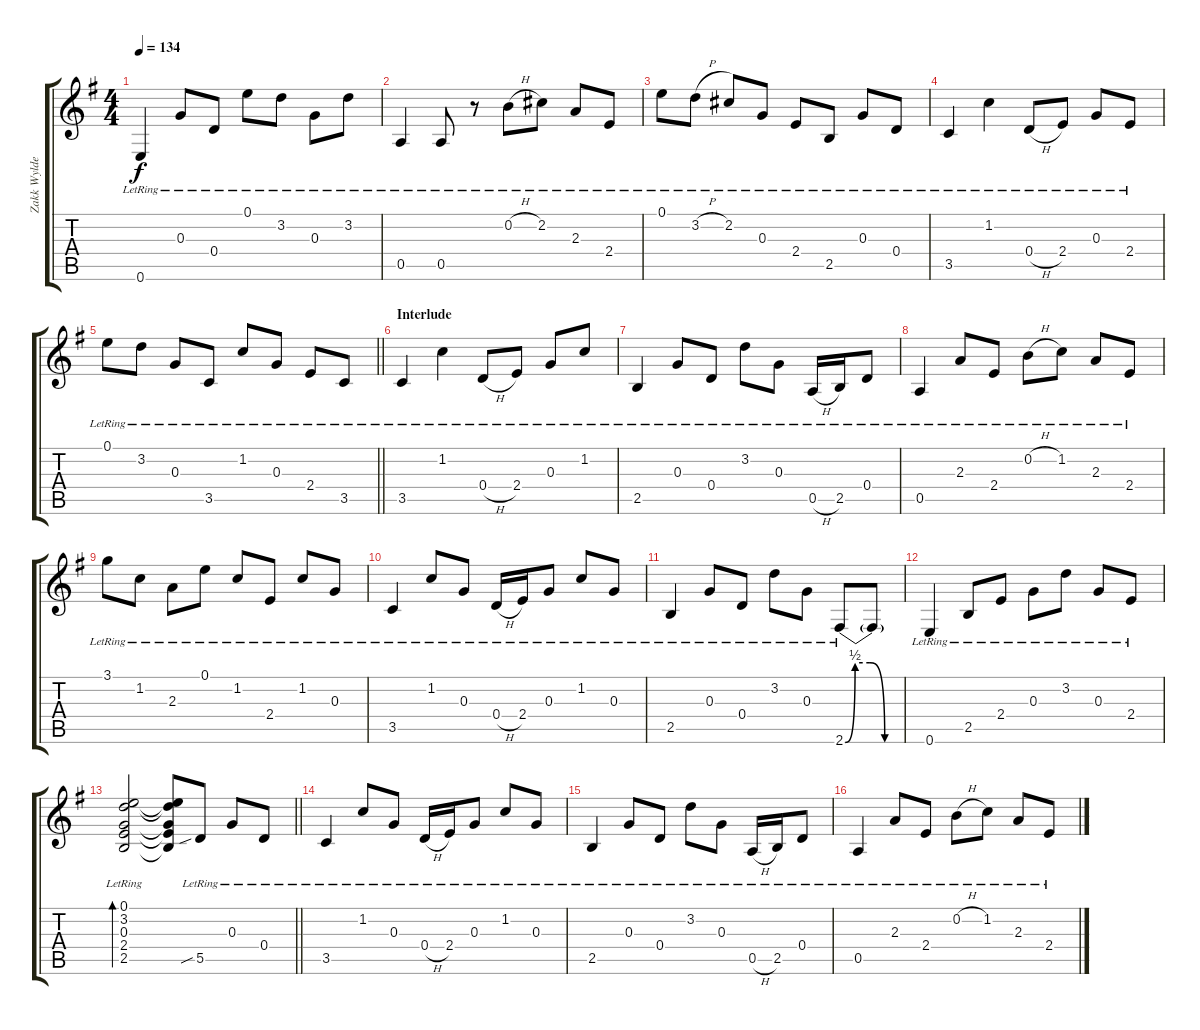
\track ("Zakk Wylde (Rythem)" "Zakk Wylde") {instrument acousticguitarsteel}
\staff {score tabs}
\tuning (E4 B3 G3 D3 A2 E2) {hide}
\ts (4 4)
\tempo 134
\clef g2
\ks g
0.6{lr}.4{dy f} 0.3{lr}.8 0.4{lr}.8 0.1{lr}.8 3.2{lr}.8 0.3{lr}.8 3.2{lr}.8 |
0.5{lr}.4 0.5{lr}.8 r.8 0.2{h lr}.8 2.2{lr}.8 2.3{lr}.8 2.4{lr}.8 |
0.1{lr}.8 3.2{h lr}.8 2.2{lr}.8 0.3{lr}.8 2.4{lr}.8 2.5{lr}.8 0.3{lr}.8 0.4{lr}.8 |
3.5{lr}.4 1.2{lr}.4 0.4{h lr}.8 2.4{lr}.8 0.3{lr}.8 2.4{lr}.8 |
\barLineRight lightlight
0.1{lr}.8 3.2{lr}.8 0.3{lr}.8 3.5{lr}.8 1.2{lr}.8 0.3{lr}.8 2.4{lr}.8 3.5{lr}.8 |
\section ("" "Interlude")
3.5{lr}.4 1.2{lr}.4 0.4{h lr}.8 2.4{lr}.8 0.3{lr}.8 1.2{lr}.8 |
2.5{lr}.4 0.3{lr}.8 0.4{lr}.8 3.2{lr}.8 0.3{lr}.8 0.5{h lr}.16 2.5{lr}.16 0.4{lr}.8 |
0.5{lr}.4 2.3{lr}.8 2.4{lr}.8 0.2{h lr}.8 1.2{lr}.8 2.3{lr}.8 2.4{lr}.8 |
3.1{lr}.8 1.2{lr}.8 2.3{lr}.8 0.1{lr}.8 1.2{lr}.8 2.4{lr}.8 1.2{lr}.8 0.3{lr}.8 |
3.5{lr}.4 1.2{lr}.8 0.3{lr}.8 0.4{h lr}.16 2.4{lr}.16 0.3{lr}.8 1.2{lr}.8 0.3{lr}.8 |
2.5{lr}.4 0.3{lr}.8 0.4{lr}.8 3.2{lr}.8 0.3{lr}.8 2.6{be (custom 0 0 10 2 25 2 40 0 60 0) lr}.8 2.6{t}.8 |
0.6{lr}.4 2.5{lr}.8 2.4{lr}.8 0.3{lr}.8 3.2{lr}.8 0.3{lr}.8 2.4{lr}.8 |
\barLineRight lightlight
(0.1{lr} 3.2{lr} 0.3{lr} 2.4{lr} 2.5{lr}).2{bd 30} (0.1{t} 3.2{t} 0.3{t} 2.4{t} 2.5{t}).8 5.5{sib lr}.8 0.3{lr}.8 0.4{lr}.8 |
3.5{lr}.4 1.2{lr}.8 0.3{lr}.8 0.4{h lr}.16 2.4{lr}.16 0.3{lr}.8 1.2{lr}.8 0.3{lr}.8 |
2.5{lr}.4 0.3{lr}.8 0.4{lr}.8 3.2{lr}.8 0.3{lr}.8 0.5{h lr}.16 2.5{lr}.16 0.4{lr}.8 |
0.5{lr}.4 2.3{lr}.8 2.4{lr}.8 0.2{h lr}.8 1.2{lr}.8 2.3{lr}.8 2.4{lr}.8
